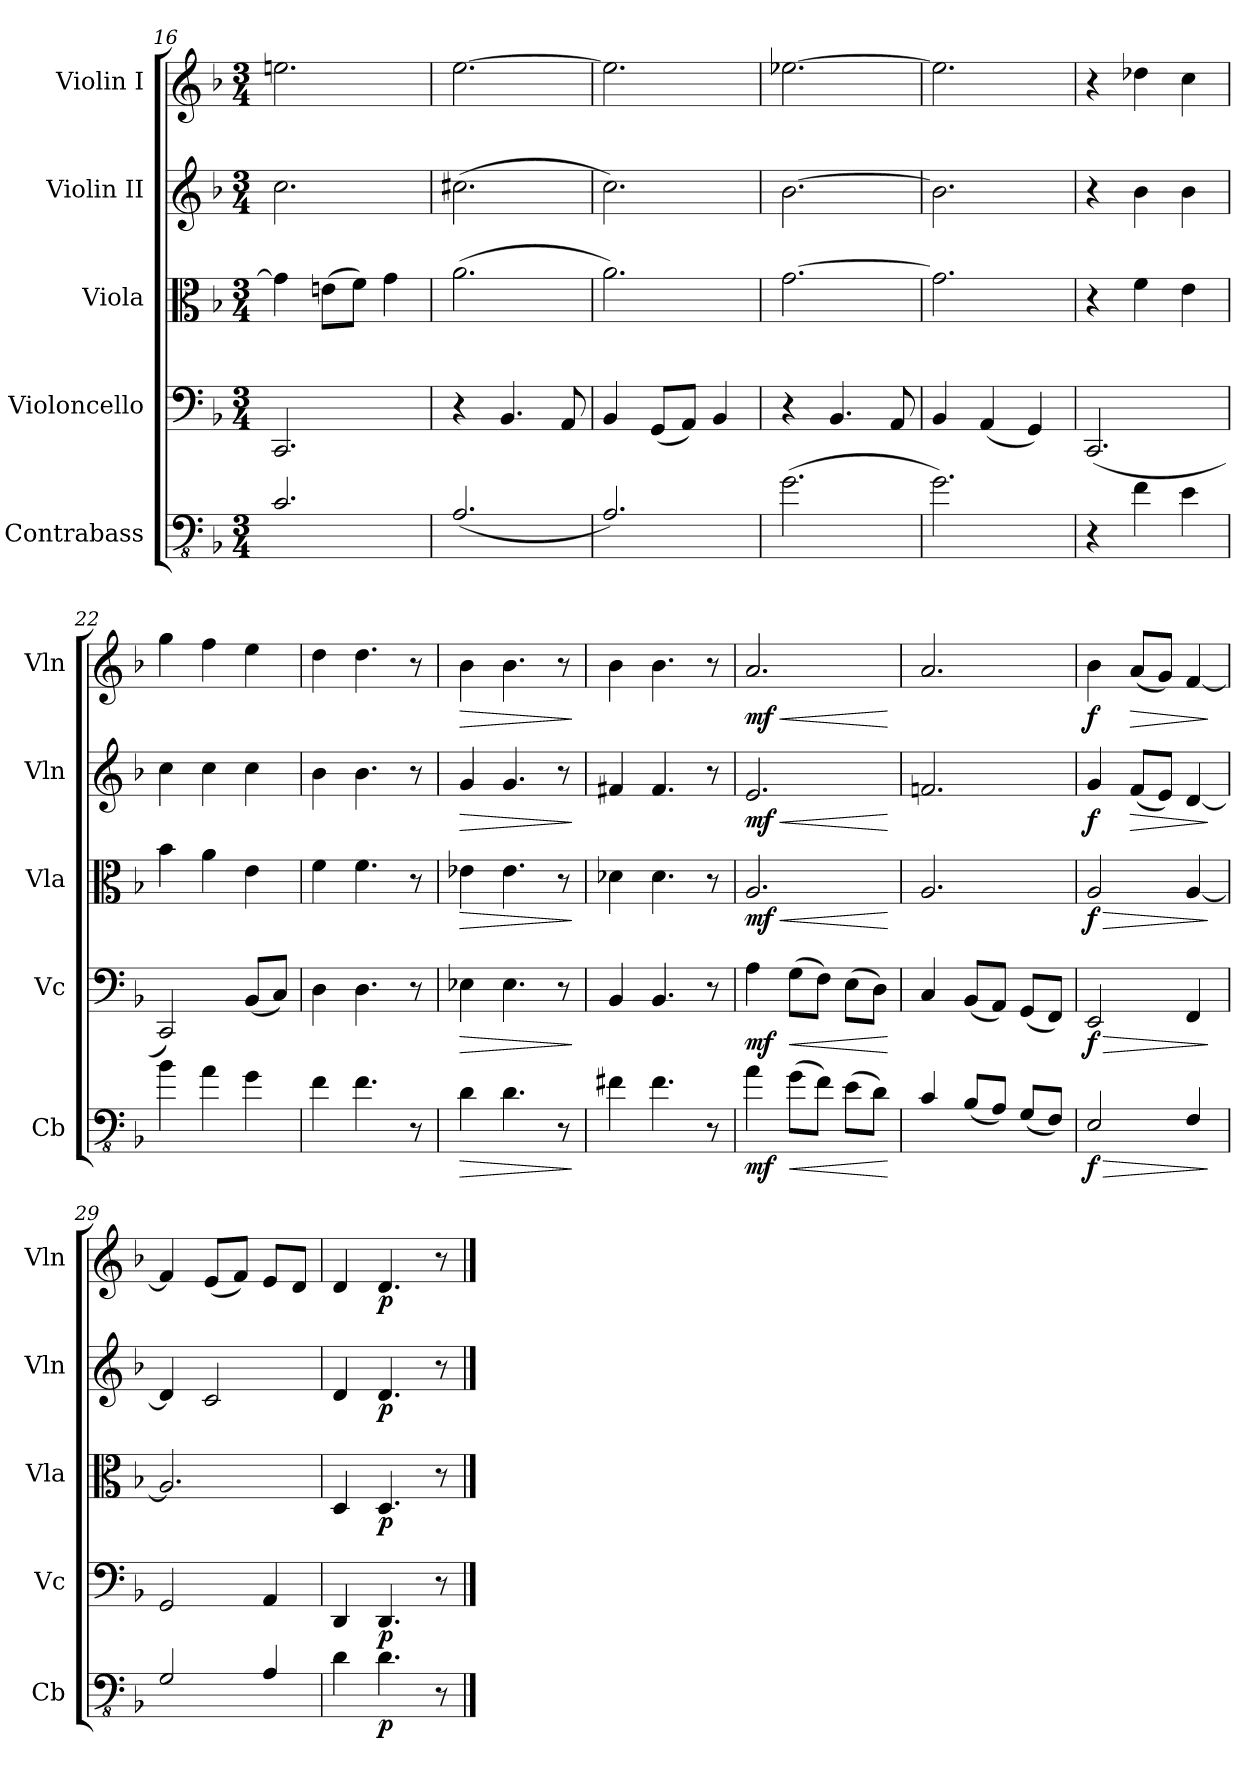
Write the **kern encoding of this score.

**kern	**dynam	**kern	**dynam	**kern	**dynam	**kern	**dynam	**kern	**dynam
*part5	*part5	*part4	*part4	*part3	*part3	*part2	*part2	*part1	*part1
*staff5	*staff5	*staff4	*staff4	*staff3	*staff3	*staff2	*staff2	*staff1	*staff1
*I"Contrabass	*	*I"Violoncello	*	*I"Viola	*	*I"Violin II	*	*I"Violin I	*
*I'Cb	*	*I'Vc	*	*I'Vla	*	*I'Vln	*	*I'Vln	*
!!LO:PB:g=z
*clefFv4	*	*clefF4	*	*clefC3	*	*clefG2	*	*clefG2	*
*ITrd7c12	*	*	*	*	*	*	*	*	*
*k[b-]	*	*k[b-]	*	*k[b-]	*	*k[b-]	*	*k[b-]	*
*M3/4	*	*M3/4	*	*M3/4	*	*M3/4	*	*M3/4	*
=16	=16	=16	=16	=16	=16	=16	=16	=16	=16
2.CC/	.	2.CC/	.	4g\]	.	2.cc\	.	2.een\	.
.	.	.	.	(8en\L	.	.	.	.	.
.	.	.	.	8f\J)	.	.	.	.	.
.	.	.	.	4g\	.	.	.	.	.
=17	=17	=17	=17	=17	=17	=17	=17	=17	=17
(2.AAA/	.	4r	.	(2.a\	.	(2.cc#X\	.	[2.ee\	.
.	.	4.BB-/	.	.	.	.	.	.	.
.	.	8AA/	.	.	.	.	.	.	.
=18	=18	=18	=18	=18	=18	=18	=18	=18	=18
2.AAA/)	.	4BB-/	.	2.a\)	.	2.cc\)	.	2.ee\]	.
.	.	(8GG/L	.	.	.	.	.	.	.
.	.	8AA/J)	.	.	.	.	.	.	.
.	.	4BB-/	.	.	.	.	.	.	.
=19	=19	=19	=19	=19	=19	=19	=19	=19	=19
(2.GG\	.	4r	.	[2.g\	.	[2.b-\	.	[2.ee-X\	.
.	.	4.BB-/	.	.	.	.	.	.	.
.	.	8AA/	.	.	.	.	.	.	.
=20	=20	=20	=20	=20	=20	=20	=20	=20	=20
2.GG\)	.	4BB-/	.	2.g\]	.	2.b-\]	.	2.ee-\]	.
.	.	(4AA/	.	.	.	.	.	.	.
.	.	4GG/)	.	.	.	.	.	.	.
=21	=21	=21	=21	=21	=21	=21	=21	=21	=21
4r	.	(2.CC/	.	4r	.	4r	.	4r	.
4FF\	.	.	.	4f\	.	4b-\	.	4dd-X\	.
4EE\	.	.	.	4e\	.	4b-\	.	4cc\	.
=22	=22	=22	=22	=22	=22	=22	=22	=22	=22
4BB-\	.	2CC/)	.	4b-\	.	4cc\	.	4gg\	.
4AA\	.	.	.	4a\	.	4cc\	.	4ff\	.
4GG\	.	(8BB-/L	.	4e\	.	4cc\	.	4ee\	.
.	.	8C/J)	.	.	.	.	.	.	.
=23	=23	=23	=23	=23	=23	=23	=23	=23	=23
4FF\	.	4D\	.	4f\	.	4b-\	.	4dd\	.
4.FF\	.	4.D\	.	4.f\	.	4.b-\	.	4.dd\	.
8r	.	8r	.	8r	.	8r	.	8r	.
=24	=24	=24	=24	=24	=24	=24	=24	=24	=24
!	!LO:HP:b	!	!LO:HP:b	!	!LO:HP:b	!	!LO:HP:b	!	!LO:HP:b
4DD\	>	4E-X\	>	4e-X\	>	4g/	>	4b-\	>
4.DD\	.	4.E-\	.	4.e-\	.	4.g/	.	4.b-\	.
8r	.	8r	.	8r	.	8r	.	8r	.
.	]	.	]	.	]	.	]	.	]
!!LO:LB:g=z
=25	=25	=25	=25	=25	=25	=25	=25	=25	=25
4FF#X\	.	4BB-/	.	4d-X\	.	4f#X/	.	4b-\	.
4.FF#\	.	4.BB-/	.	4.d-\	.	4.f#/	.	4.b-\	.
8r	.	8r	.	8r	.	8r	.	8r	.
=26	=26	=26	=26	=26	=26	=26	=26	=26	=26
!	!LO:DY:b	!	!LO:DY:b	!	!LO:HP:b	!	!LO:HP:b	!	!LO:HP:b
!	!	!	!	!	!LO:DY:n=1:b	!	!LO:DY:n=1:b	!	!LO:DY:n=1:b
4AA\	mf	4A\	mf	2.A/	< mf	2.e/	< mf	2.a/	< mf
!	!LO:HP:b	!	!LO:HP:b	!	!	!	!	!	!
(8GG\L	<	(8G\L	<	.	.	.	.	.	.
8FF\J)	.	8F\J)	.	.	.	.	.	.	.
(8EE\L	.	(8E\L	.	.	.	.	.	.	.
8DD\J)	.	8D\J)	.	.	.	.	.	.	.
.	[	.	[	.	[	.	[	.	[
=27	=27	=27	=27	=27	=27	=27	=27	=27	=27
4CC/	.	4C/	.	2.A/	.	2.fn/	.	2.a/	.
(8BBB-/L	.	(8BB-/L	.	.	.	.	.	.	.
8AAA/J)	.	8AA/J)	.	.	.	.	.	.	.
(8GGG/L	.	(8GG/L	.	.	.	.	.	.	.
8FFF/J)	.	8FF/J)	.	.	.	.	.	.	.
=28	=28	=28	=28	=28	=28	=28	=28	=28	=28
!	!LO:HP:b	!	!LO:HP:b	!	!LO:HP:b	!	!	!	!
!	!LO:DY:n=1:b	!	!LO:DY:n=1:b	!	!LO:DY:n=1:b	!	!LO:DY:b	!	!LO:DY:b
2EEE/	> f	2EE/	> f	2A/	> f	4g/	f	4b-\	f
!	!	!	!	!	!	!	!LO:HP:b	!	!LO:HP:b
.	.	.	.	.	.	(8f/L	>	(8a/L	>
.	.	.	.	.	.	8e/J)	.	8g/J)	.
4FFF/	.	4FF/	.	[4A/	.	[4d/	.	[4f/	.
.	]	.	]	.	]	.	]	.	]
=29	=29	=29	=29	=29	=29	=29	=29	=29	=29
2GGG/	.	2GG/	.	2.A/]	.	4d/]	.	4f/]	.
.	.	.	.	.	.	2c/	.	(8e/L	.
.	.	.	.	.	.	.	.	8f/J)	.
4AAA/	.	4AA/	.	.	.	.	.	8e/L	.
.	.	.	.	.	.	.	.	8d/J	.
=30	=30	=30	=30	=30	=30	=30	=30	=30	=30
4DD\	.	4DD/	.	4D/	.	4d/	.	4d/	.
!	!LO:DY:b	!	!LO:DY:b	!	!LO:DY:b	!	!LO:DY:b	!	!LO:DY:b
4.DD\	p	4.DD/	p	4.D/	p	4.d/	p	4.d/	p
8r	.	8r	.	8r	.	8r	.	8r	.
==	==	==	==	==	==	==	==	==	==
*-	*-	*-	*-	*-	*-	*-	*-	*-	*-
